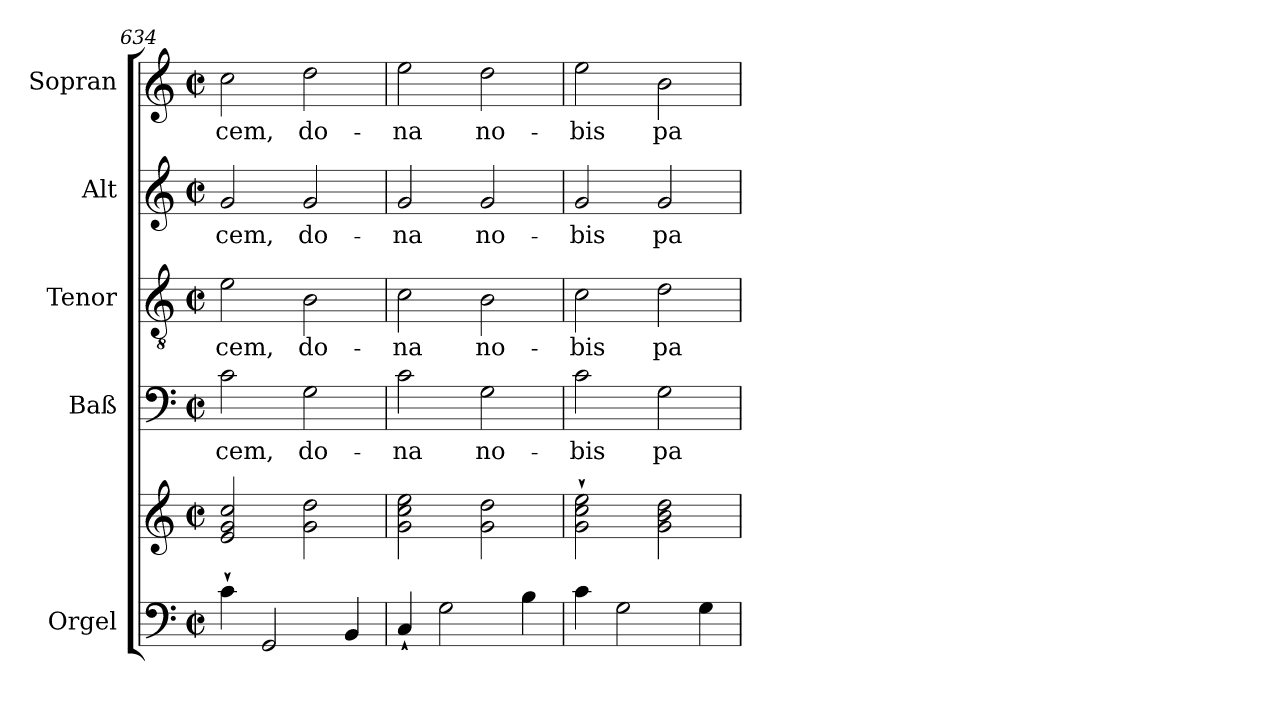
**kern	**kern	**kern	**text	**kern	**text	**kern	**text	**kern	**text
*part5	*part5	*part4	*part4	*part3	*part3	*part2	*part2	*part1	*part1
*staff6	*staff5	*staff4	*staff4	*staff3	*staff3	*staff2	*staff2	*staff1	*staff1
*I"Orgel	*	*I"Baß	*	*I"Tenor	*	*I"Alt	*	*I"Sopran	*
*clefF4	*clefG2	*clefF4	*	*clefGv2	*	*clefG2	*	*clefG2	*
*k[]	*k[]	*k[]	*	*k[]	*	*k[]	*	*k[]	*
*C:	*C:	*C:	*	*C:	*	*C:	*	*C:	*
*M2/2	*M2/2	*M2/2	*	*M2/2	*	*M2/2	*	*M2/2	*
*met(c|)	*met(c|)	*met(c|)	*	*met(c|)	*	*met(c|)	*	*met(c|)	*
=634	=634	=634	=634	=634	=634	=634	=634	=634	=634
!	!	!	!LO:LY:b	!	!LO:LY:b	!	!LO:LY:b	!	!LO:LY:b
4c`>\	2e/ 2g/ 2cc/	2c\	-cem,	2e\	-cem,	2g/	-cem,	2cc\	-cem,
2GG/	.	.	.	.	.	.	.	.	.
!	!	!	!LO:LY:b	!	!LO:LY:b	!	!LO:LY:b	!	!LO:LY:b
.	2g\ 2dd\	2G\	do-	2B\	do-	2g/	do-	2dd\	do-
4BB/	.	.	.	.	.	.	.	.	.
!!LO:LB:g=z
=635	=635	=635	=635	=635	=635	=635	=635	=635	=635
!	!	!	!LO:LY:b	!	!LO:LY:b	!	!LO:LY:b	!	!LO:LY:b
4C`>/	2g\ 2cc\ 2ee\	2c\	-na	2c\	-na	2g/	-na	2ee\	-na
2G\	.	.	.	.	.	.	.	.	.
!	!	!	!LO:LY:b	!	!LO:LY:b	!	!LO:LY:b	!	!LO:LY:b
.	2g\ 2dd\	2G\	no-	2B\	no-	2g/	no-	2dd\	no-
4B\	.	.	.	.	.	.	.	.	.
=636	=636	=636	=636	=636	=636	=636	=636	=636	=636
!	!	!	!LO:LY:b	!	!LO:LY:b	!	!LO:LY:b	!	!LO:LY:b
4c\	2g\`> 2cc\`> 2ee\`>	2c\	-bis	2c\	-bis	2g/	-bis	2ee\	-bis
2G\	.	.	.	.	.	.	.	.	.
!	!	!	!LO:LY:b	!	!LO:LY:b	!	!LO:LY:b	!	!LO:LY:b
.	2g\ 2b\ 2dd\	2G\	pa-	2d\	pa-	2g/	pa-	2b\	pa-
4G\	.	.	.	.	.	.	.	.	.
=	=	=	=	=	=	=	=	=	=
*-	*-	*-	*-	*-	*-	*-	*-	*-	*-
